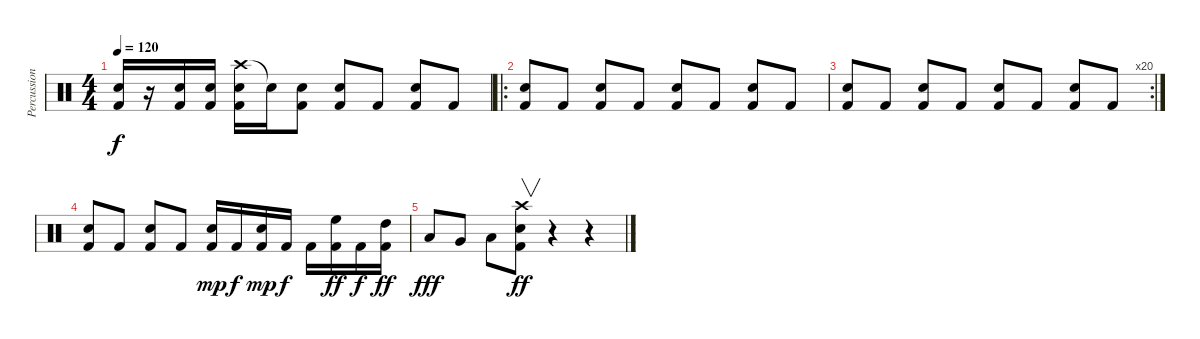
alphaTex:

\track ("Percussioni" "Percussion") {instrument percussion}
\staff {score}
\articulation defaults
\ts (4 4)
\tempo 120
\clef neutral
\ks c
("Electric Snare (hit)" "Kick (hit) 2").16{dy f} r.16 ("Electric Snare (hit)" "Kick (hit) 2").16 ("Electric Snare (hit)" "Kick (hit) 2").16 ("Crash high (hit)" "Electric Snare (hit)" "Kick (hit) 2").16 "Snare (hit)"{t}.16 ("Electric Snare (hit)" "Kick (hit) 2").8 ("Electric Snare (hit)" "Kick (hit) 2").8 "Kick (hit) 2".8 ("Electric Snare (hit)" "Kick (hit) 2").8 "Kick (hit) 2".8 |
\ro
("Electric Snare (hit)" "Kick (hit) 2").8 "Kick (hit) 2".8 ("Electric Snare (hit)" "Kick (hit) 2").8 "Kick (hit) 2".8 ("Electric Snare (hit)" "Kick (hit) 2").8 "Kick (hit) 2".8 ("Electric Snare (hit)" "Kick (hit) 2").8 "Kick (hit) 2".8 |
\rc 20
("Electric Snare (hit)" "Kick (hit) 2").8 "Kick (hit) 2".8 ("Electric Snare (hit)" "Kick (hit) 2").8 "Kick (hit) 2".8 ("Electric Snare (hit)" "Kick (hit) 2").8 "Kick (hit) 2".8 ("Electric Snare (hit)" "Kick (hit) 2").8 "Kick (hit) 2".8 |
("Electric Snare (hit)" "Kick (hit) 2").8 "Kick (hit) 2".8 ("Electric Snare (hit)" "Kick (hit) 2").8 "Kick (hit) 2".8 ("Electric Snare (hit)" "Kick (hit) 2").16{dy mp} "Kick (hit) 2".16{dy f} ("Electric Snare (hit)" "Kick (hit) 2").16{dy mp} "Kick (hit) 2".16{dy f} "Kick (hit) 2".16 ("High Floor Tom (hit)" "Kick (hit) 2").16{dy ff} "Kick (hit) 2".16{dy f} ("High Tom (hit)" "Kick (hit) 2").16{dy ff} |
"Low Tom (hit)".8{dy fff} "Very Low Tom (hit)".8 "Low Floor Tom (hit)".8 ("Crash high (hit)" "Electric Snare (hit)" "Kick (hit) 2").8{v dy ff} r.4 r.4
